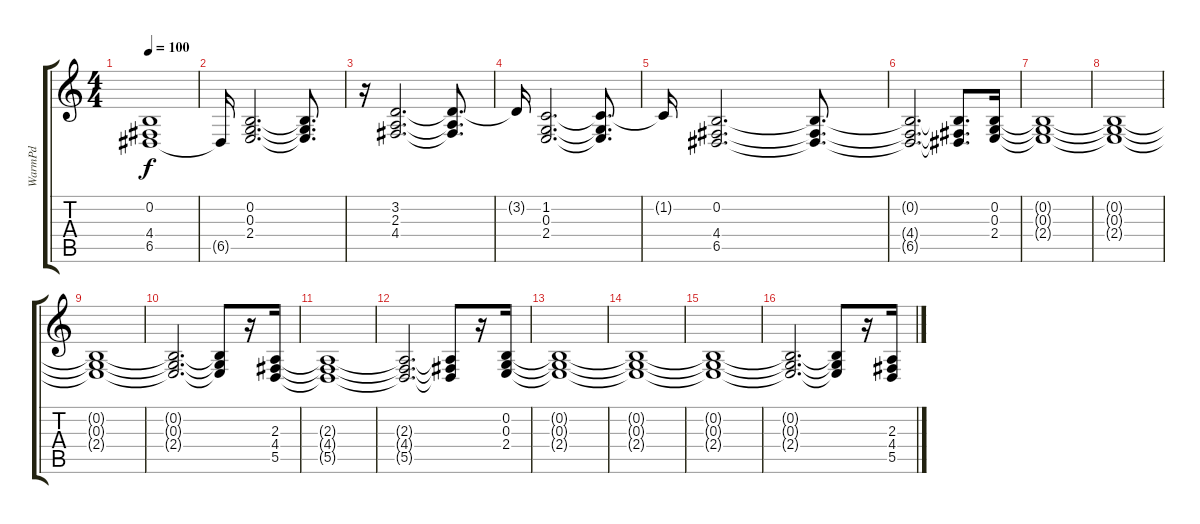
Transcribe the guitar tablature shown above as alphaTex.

\track ("WarmPd" "WarmPd") {instrument pad2warm}
\staff {score tabs}
\tuning (E4 B3 G3 D3 A2 E2) {hide}
\ts (4 4)
\tempo 100
\clef g2
\ks c
(0.2{t} 4.4{t} 6.5{t}).1{dy f} |
6.5{t}.16 (0.2 0.3 2.4).2{d} (0.2{t} 0.3{t} 2.4{t}).8{d} |
r.16 (3.2 2.3 4.4).2{d} (3.2{t} 2.3{t} 4.4{t}).8{d} |
3.2{t}.16 (1.2 0.3 2.4).2{d} (1.2{t} 0.3{t} 2.4{t}).8{d} |
1.2{t}.16 (0.2 4.4 6.5).2{d} (0.2{t} 4.4{t} 6.5{t}).8{d} |
(0.2{t} 4.4{t} 6.5{t}).2{d} (0.2{t} 4.4{t} 6.5{t}).8{d} (0.2 0.3 2.4).16 |
(0.2{t} 0.3{t} 2.4{t}).1 |
(0.2{t} 0.3{t} 2.4{t}).1 |
(0.2{t} 0.3{t} 2.4{t}).1 |
(0.2{t} 0.3{t} 2.4{t}).2{d} (0.2{t} 0.3{t} 2.4{t}).8 r.16 (2.3 4.4 5.5).16 |
(2.3{t} 4.4{t} 5.5{t}).1 |
(2.3{t} 4.4{t} 5.5{t}).2{d} (2.3{t} 4.4{t} 5.5{t}).8 r.16 (0.2 0.3 2.4).16 |
(0.2{t} 0.3{t} 2.4{t}).1 |
(0.2{t} 0.3{t} 2.4{t}).1 |
(0.2{t} 0.3{t} 2.4{t}).1 |
(0.2{t} 0.3{t} 2.4{t}).2{d} (0.2{t} 0.3{t} 2.4{t}).8 r.16 (2.3 4.4 5.5).16
